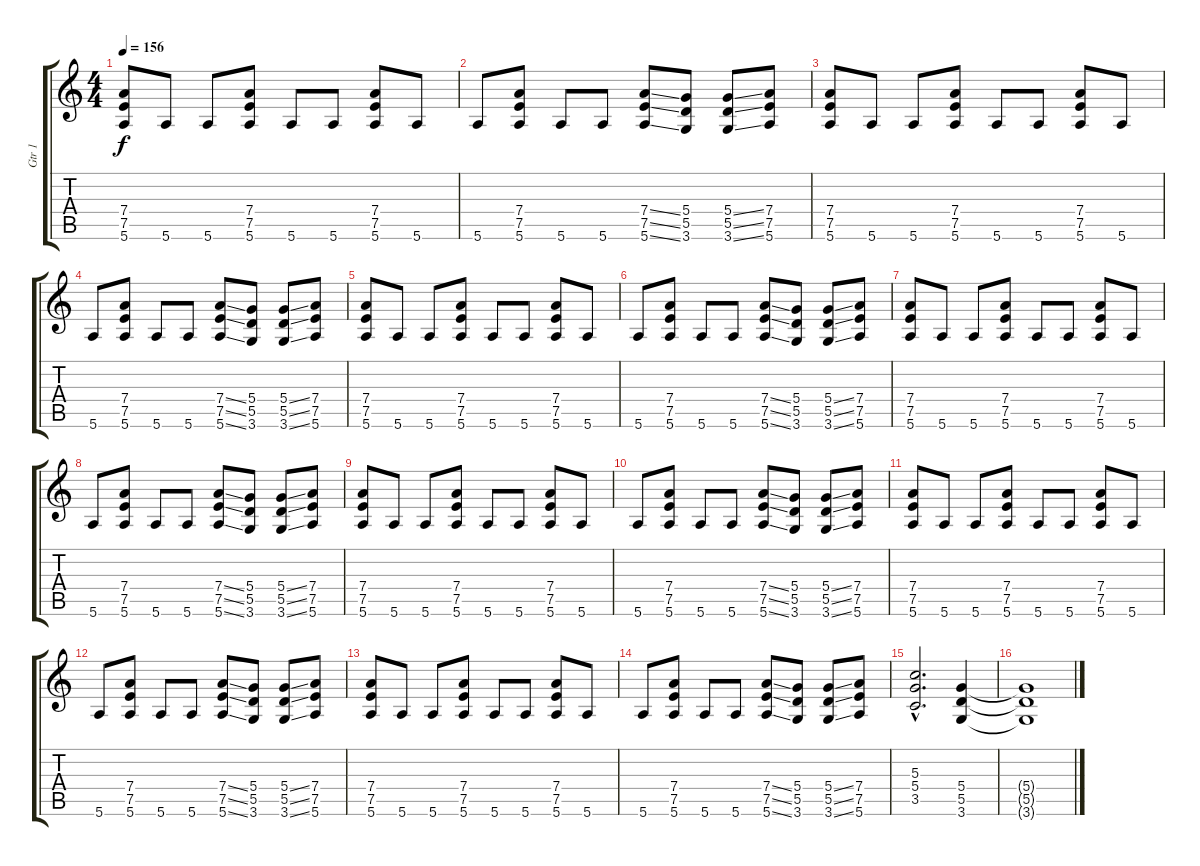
\track ("Gtr 1" "Gtr 1") {instrument distortionguitar}
\staff {score tabs}
\tuning (E4 B3 G3 D3 A2 E2) {hide}
\ts (4 4)
\tempo 156
\clef g2
\ks c
(7.4 7.5 5.6).8{dy f} 5.6.8 5.6.8 (7.4 7.5 5.6).8 5.6.8 5.6.8 (7.4 7.5 5.6).8 5.6.8 |
5.6.8 (7.4 7.5 5.6).8 5.6.8 5.6.8 (7.4{ss} 7.5{ss} 5.6{ss}).8 (5.4 5.5 3.6).8 (5.4{ss} 5.5{ss} 3.6{ss}).8 (7.4 7.5 5.6).8 |
(7.4 7.5 5.6).8 5.6.8 5.6.8 (7.4 7.5 5.6).8 5.6.8 5.6.8 (7.4 7.5 5.6).8 5.6.8 |
5.6.8 (7.4 7.5 5.6).8 5.6.8 5.6.8 (7.4{ss} 7.5{ss} 5.6{ss}).8 (5.4 5.5 3.6).8 (5.4{ss} 5.5{ss} 3.6{ss}).8 (7.4 7.5 5.6).8 |
(7.4 7.5 5.6).8 5.6.8 5.6.8 (7.4 7.5 5.6).8 5.6.8 5.6.8 (7.4 7.5 5.6).8 5.6.8 |
5.6.8 (7.4 7.5 5.6).8 5.6.8 5.6.8 (7.4{ss} 7.5{ss} 5.6{ss}).8 (5.4 5.5 3.6).8 (5.4{ss} 5.5{ss} 3.6{ss}).8 (7.4 7.5 5.6).8 |
(7.4 7.5 5.6).8 5.6.8 5.6.8 (7.4 7.5 5.6).8 5.6.8 5.6.8 (7.4 7.5 5.6).8 5.6.8 |
5.6.8 (7.4 7.5 5.6).8 5.6.8 5.6.8 (7.4{ss} 7.5{ss} 5.6{ss}).8 (5.4 5.5 3.6).8 (5.4{ss} 5.5{ss} 3.6{ss}).8 (7.4 7.5 5.6).8 |
(7.4 7.5 5.6).8 5.6.8 5.6.8 (7.4 7.5 5.6).8 5.6.8 5.6.8 (7.4 7.5 5.6).8 5.6.8 |
5.6.8 (7.4 7.5 5.6).8 5.6.8 5.6.8 (7.4{ss} 7.5{ss} 5.6{ss}).8 (5.4 5.5 3.6).8 (5.4{ss} 5.5{ss} 3.6{ss}).8 (7.4 7.5 5.6).8 |
(7.4 7.5 5.6).8 5.6.8 5.6.8 (7.4 7.5 5.6).8 5.6.8 5.6.8 (7.4 7.5 5.6).8 5.6.8 |
5.6.8 (7.4 7.5 5.6).8 5.6.8 5.6.8 (7.4{ss} 7.5{ss} 5.6{ss}).8 (5.4 5.5 3.6).8 (5.4{ss} 5.5{ss} 3.6{ss}).8 (7.4 7.5 5.6).8 |
(7.4 7.5 5.6).8 5.6.8 5.6.8 (7.4 7.5 5.6).8 5.6.8 5.6.8 (7.4 7.5 5.6).8 5.6.8 |
5.6.8 (7.4 7.5 5.6).8 5.6.8 5.6.8 (7.4{ss} 7.5{ss} 5.6{ss}).8 (5.4 5.5 3.6).8 (5.4{ss} 5.5{ss} 3.6{ss}).8 (7.4 7.5 5.6).8 |
(5.3{hac} 5.4{hac} 3.5{hac}).2{d} (5.4 5.5 3.6).4 |
(5.4{t} 5.5{t} 3.6{t}).1
